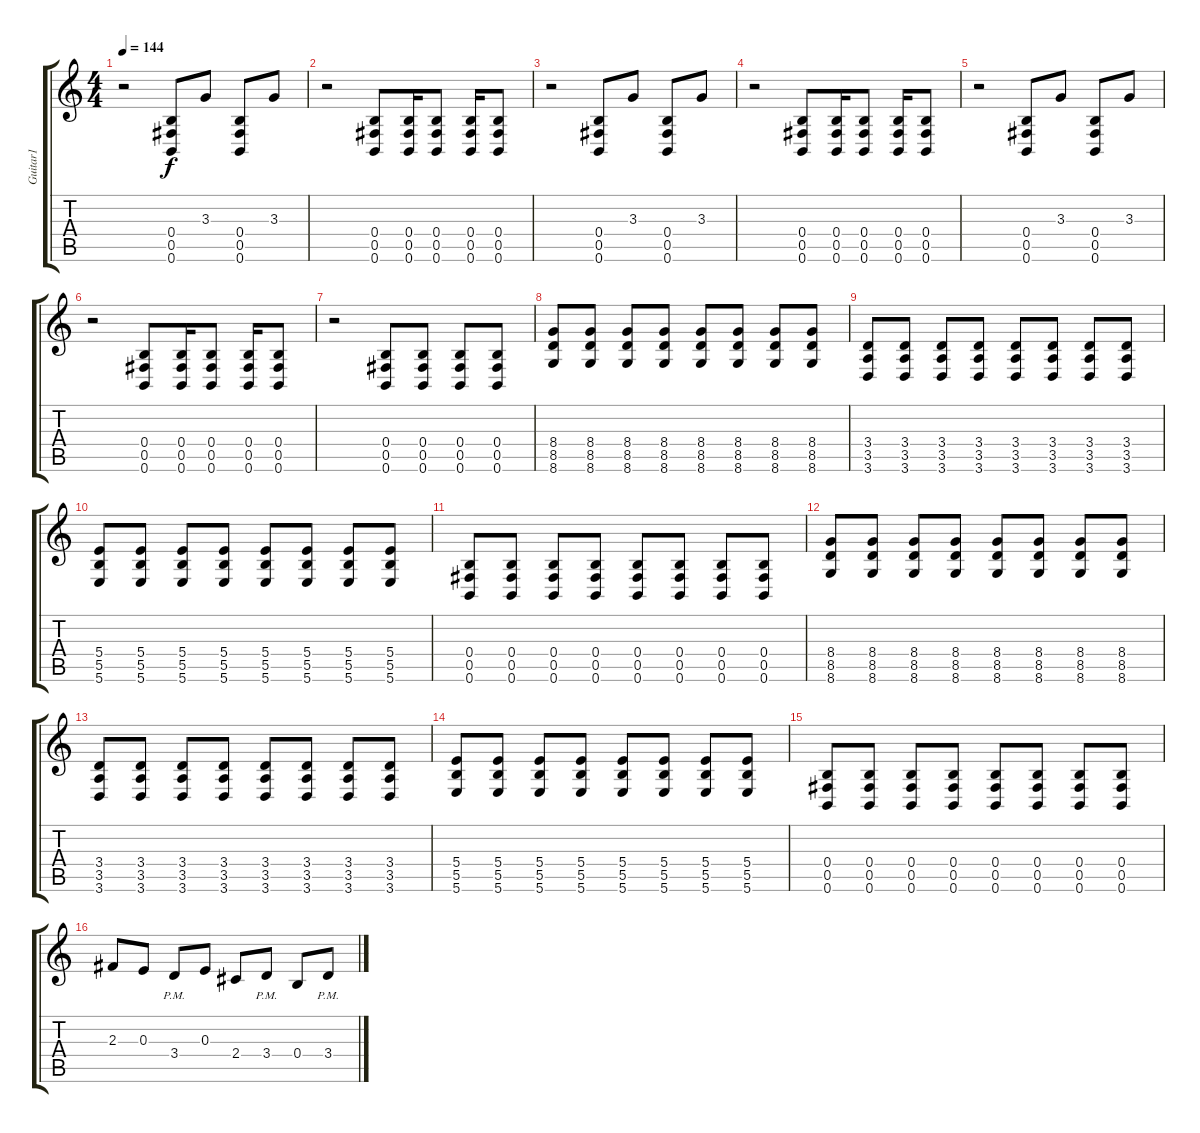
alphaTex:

\track ("Guitar1" "Guitar1") {instrument distortionguitar}
\staff {score tabs}
\tuning (Db4 Ab3 E3 B2 Gb2 B1) {hide}
\ts (4 4)
\tempo 144
\clef g2
\ks c
r.2{dy f} (0.4 0.5 0.6).8 3.3.8 (0.4 0.5 0.6).8 3.3.8 |
r.2 (0.4 0.5 0.6).8 (0.4 0.5 0.6).16 (0.4 0.5 0.6).8 (0.4 0.5 0.6).16 (0.4 0.5 0.6).8 |
r.2 (0.4 0.5 0.6).8 3.3.8 (0.4 0.5 0.6).8 3.3.8 |
r.2 (0.4 0.5 0.6).8 (0.4 0.5 0.6).16 (0.4 0.5 0.6).8 (0.4 0.5 0.6).16 (0.4 0.5 0.6).8 |
r.2 (0.4 0.5 0.6).8 3.3.8 (0.4 0.5 0.6).8 3.3.8 |
r.2 (0.4 0.5 0.6).8 (0.4 0.5 0.6).16 (0.4 0.5 0.6).8 (0.4 0.5 0.6).16 (0.4 0.5 0.6).8 |
r.2 (0.4 0.5 0.6).8 (0.4 0.5 0.6).8 (0.4 0.5 0.6).8 (0.4 0.5 0.6).8 |
(8.4 8.5 8.6).8 (8.4 8.5 8.6).8 (8.4 8.5 8.6).8 (8.4 8.5 8.6).8 (8.4 8.5 8.6).8 (8.4 8.5 8.6).8 (8.4 8.5 8.6).8 (8.4 8.5 8.6).8 |
(3.4 3.5 3.6).8 (3.4 3.5 3.6).8 (3.4 3.5 3.6).8 (3.4 3.5 3.6).8 (3.4 3.5 3.6).8 (3.4 3.5 3.6).8 (3.4 3.5 3.6).8 (3.4 3.5 3.6).8 |
(5.4 5.5 5.6).8 (5.4 5.5 5.6).8 (5.4 5.5 5.6).8 (5.4 5.5 5.6).8 (5.4 5.5 5.6).8 (5.4 5.5 5.6).8 (5.4 5.5 5.6).8 (5.4 5.5 5.6).8 |
(0.4 0.5 0.6).8 (0.4 0.5 0.6).8 (0.4 0.5 0.6).8 (0.4 0.5 0.6).8 (0.4 0.5 0.6).8 (0.4 0.5 0.6).8 (0.4 0.5 0.6).8 (0.4 0.5 0.6).8 |
(8.4 8.5 8.6).8 (8.4 8.5 8.6).8 (8.4 8.5 8.6).8 (8.4 8.5 8.6).8 (8.4 8.5 8.6).8 (8.4 8.5 8.6).8 (8.4 8.5 8.6).8 (8.4 8.5 8.6).8 |
(3.4 3.5 3.6).8 (3.4 3.5 3.6).8 (3.4 3.5 3.6).8 (3.4 3.5 3.6).8 (3.4 3.5 3.6).8 (3.4 3.5 3.6).8 (3.4 3.5 3.6).8 (3.4 3.5 3.6).8 |
(5.4 5.5 5.6).8 (5.4 5.5 5.6).8 (5.4 5.5 5.6).8 (5.4 5.5 5.6).8 (5.4 5.5 5.6).8 (5.4 5.5 5.6).8 (5.4 5.5 5.6).8 (5.4 5.5 5.6).8 |
(0.4 0.5 0.6).8 (0.4 0.5 0.6).8 (0.4 0.5 0.6).8 (0.4 0.5 0.6).8 (0.4 0.5 0.6).8 (0.4 0.5 0.6).8 (0.4 0.5 0.6).8 (0.4 0.5 0.6).8 |
2.3.8 0.3.8 3.4{pm}.8 0.3.8 2.4.8 3.4{pm}.8 0.4.8 3.4{pm}.8
